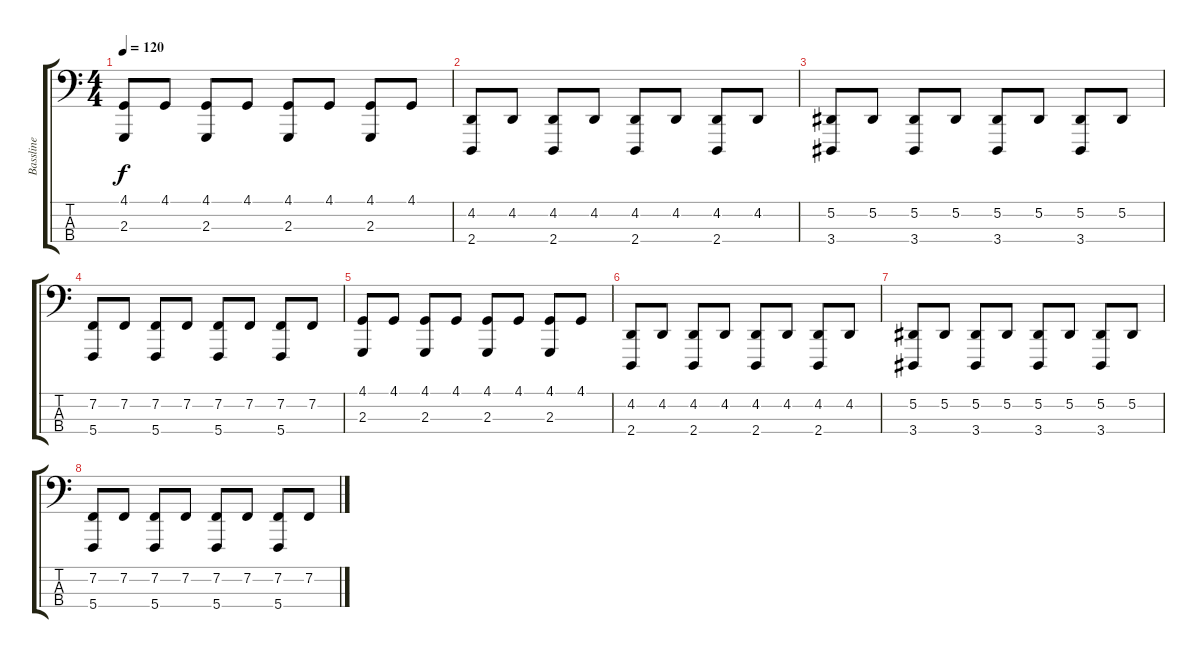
\track ("Bassline" "Bassline") {instrument lead2sawtooth}
\staff {score tabs}
\tuning (Eb2 Bb1 F1 C1) {hide}
\ts (4 4)
\tempo 120
\clef f4
\ks c
(4.1 2.3).8{dy f} 4.1.8 (4.1 2.3).8 4.1.8 (4.1 2.3).8 4.1.8 (4.1 2.3).8 4.1.8 |
(4.2 2.4).8 4.2.8 (4.2 2.4).8 4.2.8 (4.2 2.4).8 4.2.8 (4.2 2.4).8 4.2.8 |
(5.2 3.4).8 5.2.8 (5.2 3.4).8 5.2.8 (5.2 3.4).8 5.2.8 (5.2 3.4).8 5.2.8 |
(7.2 5.4).8 7.2.8 (7.2 5.4).8 7.2.8 (7.2 5.4).8 7.2.8 (7.2 5.4).8 7.2.8 |
(4.1 2.3).8 4.1.8 (4.1 2.3).8 4.1.8 (4.1 2.3).8 4.1.8 (4.1 2.3).8 4.1.8 |
(4.2 2.4).8 4.2.8 (4.2 2.4).8 4.2.8 (4.2 2.4).8 4.2.8 (4.2 2.4).8 4.2.8 |
(5.2 3.4).8 5.2.8 (5.2 3.4).8 5.2.8 (5.2 3.4).8 5.2.8 (5.2 3.4).8 5.2.8 |
(7.2 5.4).8 7.2.8 (7.2 5.4).8 7.2.8 (7.2 5.4).8 7.2.8 (7.2 5.4).8 7.2.8
